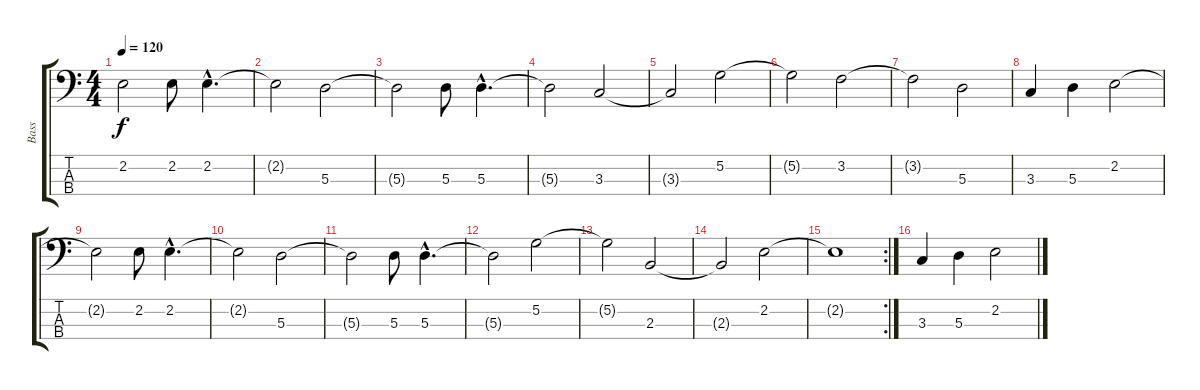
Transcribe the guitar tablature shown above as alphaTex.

\track ("Bass" "Bass") {instrument electricbassfinger}
\staff {score tabs}
\tuning (G2 D2 A1 E1) {hide}
\ts (4 4)
\tempo 120
\clef f4
\ks c
2.2{t}.2{dy f} 2.2.8 2.2{hac}.4{d} |
2.2{t}.2 5.3.2 |
5.3{t}.2 5.3.8 5.3{hac}.4{d} |
5.3{t}.2 3.3.2 |
3.3{t}.2 5.2.2 |
5.2{t}.2 3.2.2 |
3.2{t}.2 5.3.2 |
3.3.4 5.3.4 2.2.2 |
2.2{t}.2 2.2.8 2.2{hac}.4{d} |
2.2{t}.2 5.3.2 |
5.3{t}.2 5.3.8 5.3{hac}.4{d} |
5.3{t}.2 5.2.2 |
5.2{t}.2 2.3.2 |
2.3{t}.2 2.2.2 |
\rc 2
2.2{t}.1 |
3.3.4{volume 13} 5.3.4{volume 12} 2.2.2{volume 11}
